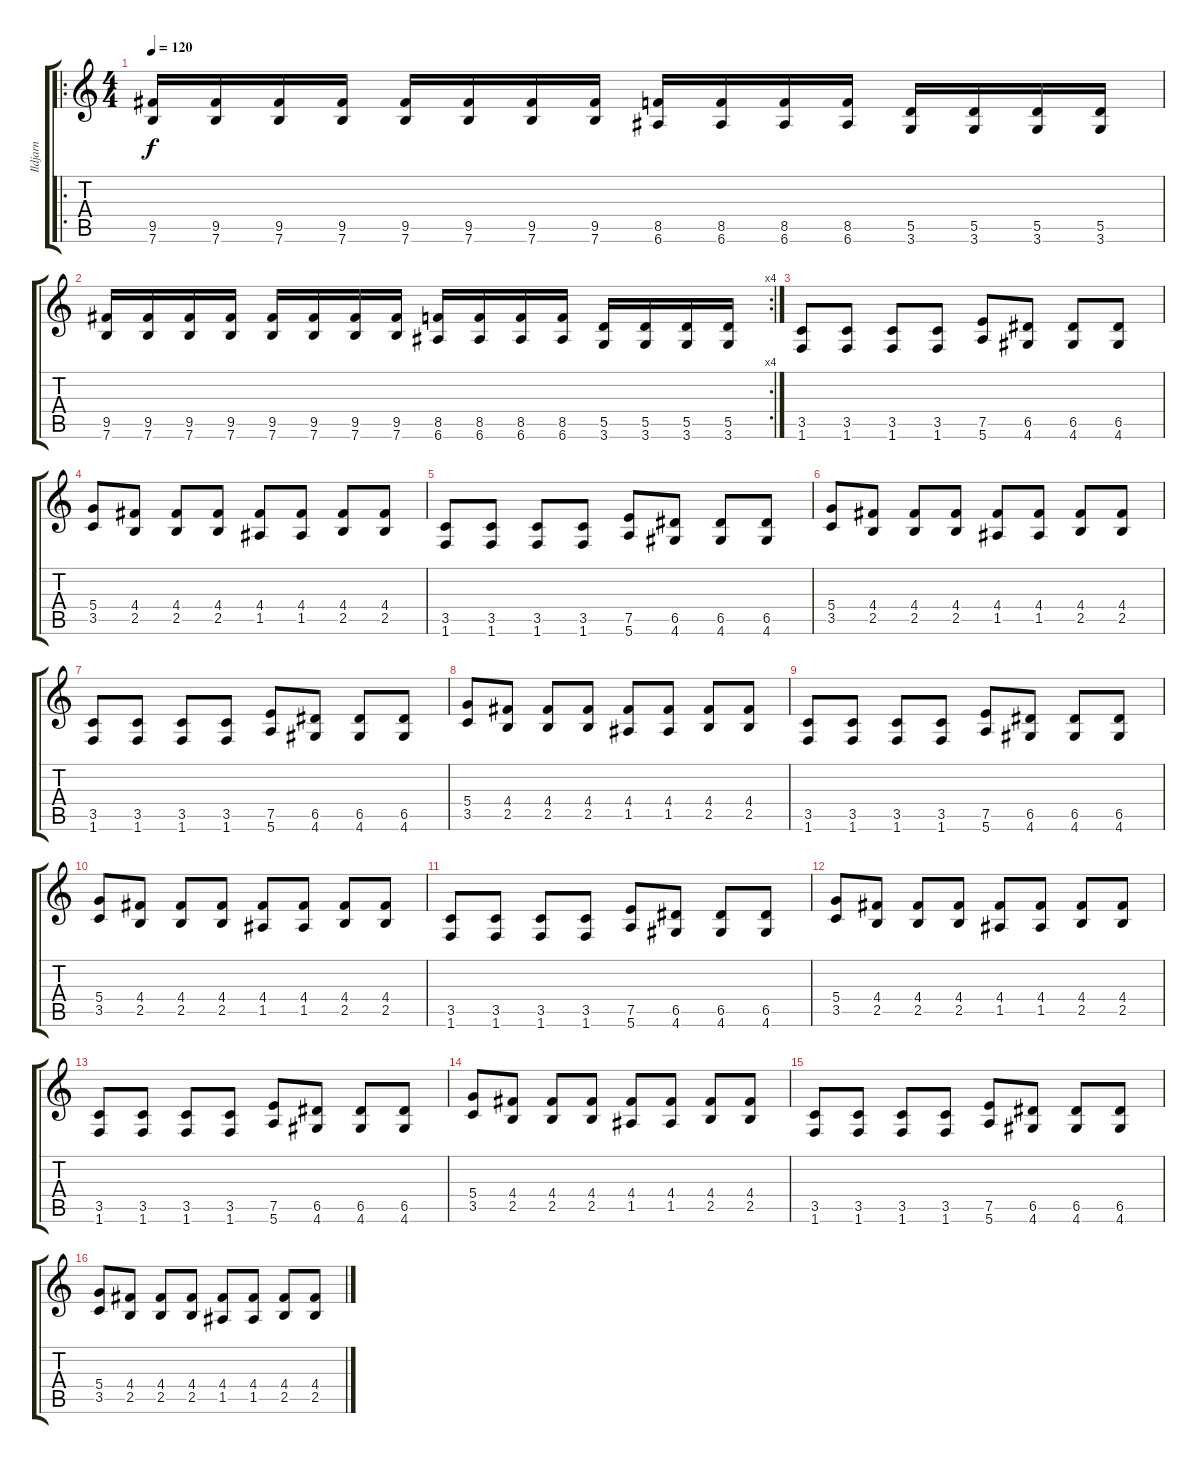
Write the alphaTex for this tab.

\track ("Ildjarn" "Ildjarn") {instrument distortionguitar}
\staff {score tabs}
\tuning (E4 B3 G3 D3 A2 E2) {hide}
\ro
\ts (4 4)
\tempo 120
\clef g2
\ks c
(9.5 7.6).16{dy f} (9.5 7.6).16 (9.5 7.6).16 (9.5 7.6).16 (9.5 7.6).16 (9.5 7.6).16 (9.5 7.6).16 (9.5 7.6).16 (8.5 6.6).16 (8.5 6.6).16 (8.5 6.6).16 (8.5 6.6).16 (5.5 3.6).16 (5.5 3.6).16 (5.5 3.6).16 (5.5 3.6).16 |
\rc 4
(9.5 7.6).16 (9.5 7.6).16 (9.5 7.6).16 (9.5 7.6).16 (9.5 7.6).16 (9.5 7.6).16 (9.5 7.6).16 (9.5 7.6).16 (8.5 6.6).16 (8.5 6.6).16 (8.5 6.6).16 (8.5 6.6).16 (5.5 3.6).16 (5.5 3.6).16 (5.5 3.6).16 (5.5 3.6).16 |
(3.5 1.6).8 (3.5 1.6).8 (3.5 1.6).8 (3.5 1.6).8 (7.5 5.6).8 (6.5 4.6).8 (6.5 4.6).8 (6.5 4.6).8 |
(5.4 3.5).8 (4.4 2.5).8 (4.4 2.5).8 (4.4 2.5).8 (4.4 1.5).8 (4.4 1.5).8 (4.4 2.5).8 (4.4 2.5).8 |
(3.5 1.6).8 (3.5 1.6).8 (3.5 1.6).8 (3.5 1.6).8 (7.5 5.6).8 (6.5 4.6).8 (6.5 4.6).8 (6.5 4.6).8 |
(5.4 3.5).8 (4.4 2.5).8 (4.4 2.5).8 (4.4 2.5).8 (4.4 1.5).8 (4.4 1.5).8 (4.4 2.5).8 (4.4 2.5).8 |
(3.5 1.6).8 (3.5 1.6).8 (3.5 1.6).8 (3.5 1.6).8 (7.5 5.6).8 (6.5 4.6).8 (6.5 4.6).8 (6.5 4.6).8 |
(5.4 3.5).8 (4.4 2.5).8 (4.4 2.5).8 (4.4 2.5).8 (4.4 1.5).8 (4.4 1.5).8 (4.4 2.5).8 (4.4 2.5).8 |
(3.5 1.6).8 (3.5 1.6).8 (3.5 1.6).8 (3.5 1.6).8 (7.5 5.6).8 (6.5 4.6).8 (6.5 4.6).8 (6.5 4.6).8 |
(5.4 3.5).8 (4.4 2.5).8 (4.4 2.5).8 (4.4 2.5).8 (4.4 1.5).8 (4.4 1.5).8 (4.4 2.5).8 (4.4 2.5).8 |
(3.5 1.6).8 (3.5 1.6).8 (3.5 1.6).8 (3.5 1.6).8 (7.5 5.6).8 (6.5 4.6).8 (6.5 4.6).8 (6.5 4.6).8 |
(5.4 3.5).8 (4.4 2.5).8 (4.4 2.5).8 (4.4 2.5).8 (4.4 1.5).8 (4.4 1.5).8 (4.4 2.5).8 (4.4 2.5).8 |
(3.5 1.6).8 (3.5 1.6).8 (3.5 1.6).8 (3.5 1.6).8 (7.5 5.6).8 (6.5 4.6).8 (6.5 4.6).8 (6.5 4.6).8 |
(5.4 3.5).8 (4.4 2.5).8 (4.4 2.5).8 (4.4 2.5).8 (4.4 1.5).8 (4.4 1.5).8 (4.4 2.5).8 (4.4 2.5).8 |
(3.5 1.6).8 (3.5 1.6).8 (3.5 1.6).8 (3.5 1.6).8 (7.5 5.6).8 (6.5 4.6).8 (6.5 4.6).8 (6.5 4.6).8 |
(5.4 3.5).8 (4.4 2.5).8 (4.4 2.5).8 (4.4 2.5).8 (4.4 1.5).8 (4.4 1.5).8 (4.4 2.5).8 (4.4 2.5).8
